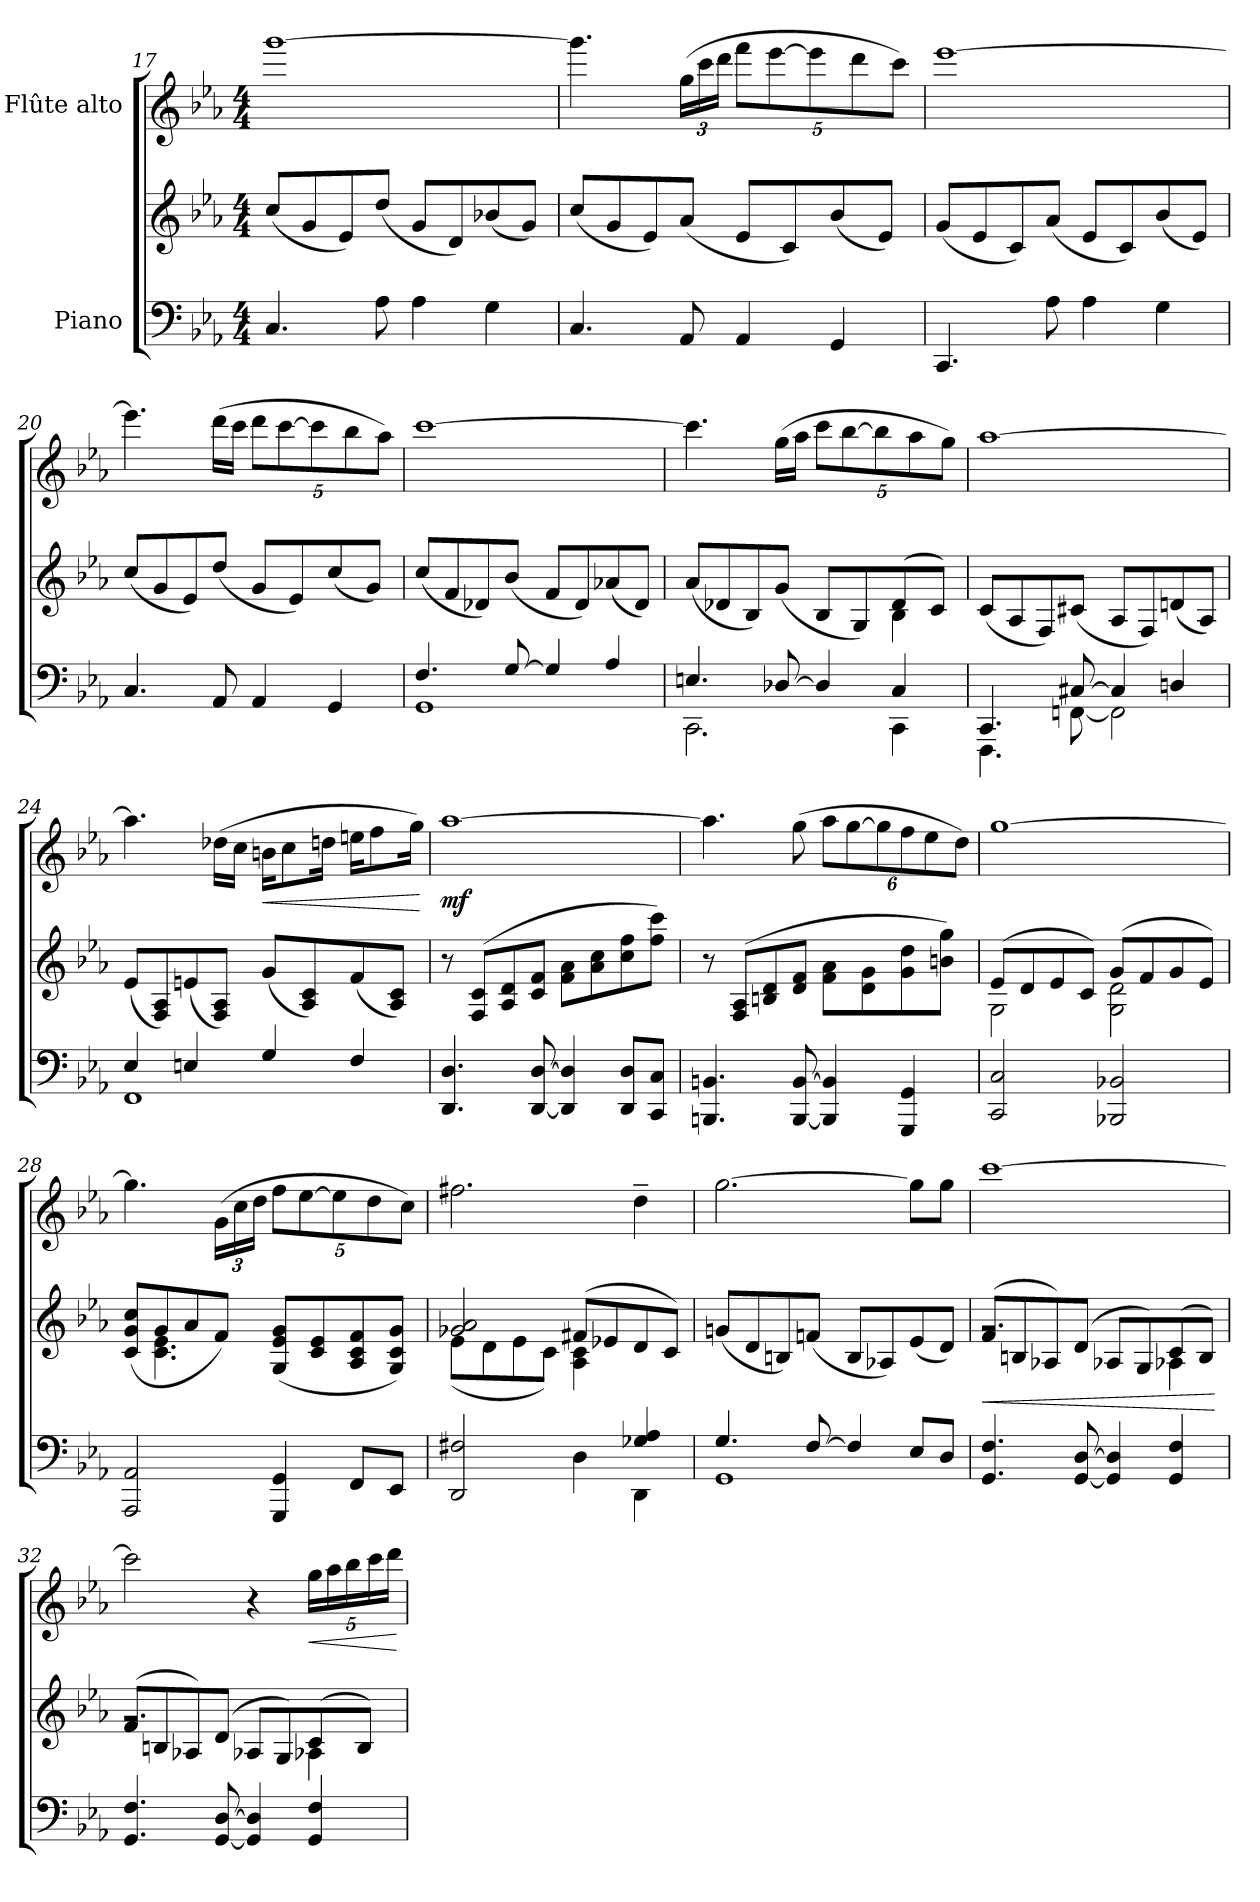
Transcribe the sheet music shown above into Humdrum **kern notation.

**kern	**kern	**dynam	**kern	**dynam
*part2	*part2	*part2	*part1	*part1
*staff3	*staff2	*staff2/3	*staff1	*staff1
*I"Piano	*	*	*I"Flûte alto	*
*clefF4	*clefG2	*	*clefG2	*
*k[b-e-a-]	*k[b-e-a-]	*	*k[b-e-a-]	*
*M4/4	*M4/4	*	*M4/4	*
=17	=17	=17	=17	=17
!	!	!	!	!LO:DY:b
4.C/	(8cc/L	.	[1ggg	other-dynamics
.	8g/	.	.	.
.	8e-/)	.	.	.
8A-\	(8dd/J	.	.	.
4A-\	8g/L	.	.	.
.	8d/)	.	.	.
4G\	(8b-X/	.	.	.
.	8g/J)	.	.	.
!!LO:LB:g=z
=18	=18	=18	=18	=18
4.C/	(8cc/L	.	4.ggg\]	.
.	8g/	.	.	.
.	8e-/)	.	.	.
*	*	*	*Xbrackettup	*
8AA-/	(8a-/J	.	(24gg\LL	.
.	.	.	24ccc\	.
.	.	.	24ddd\JJ	.
4AA-/	8e-/L	.	10fff\L	.
.	.	.	[10eee-\	.
.	8c/)	.	.	.
.	.	.	10eee-\]	.
4GG/	(8b-/	.	.	.
.	.	.	10ddd\	.
.	8e-/J)	.	.	.
.	.	.	10ccc\J)	.
=19	=19	=19	=19	=19
4.CC/	(8g/L	.	[1eee-	.
.	8e-/	.	.	.
.	8c/)	.	.	.
8A-\	(8a-/J	.	.	.
4A-\	8e-/L	.	.	.
.	8c/)	.	.	.
4G\	(8b-/	.	.	.
.	8e-/J)	.	.	.
=20	=20	=20	=20	=20
4.C/	(8cc/L	.	4.eee-\]	.
.	8g/	.	.	.
.	8e-/)	.	.	.
8AA-/	(8dd/J	.	(16ddd\LL	.
.	.	.	16ccc\JJ	.
4AA-/	8g/L	.	10ddd\L	.
.	.	.	[10ccc\	.
.	8e-/)	.	.	.
.	.	.	10ccc\]	.
4GG/	(8cc/	.	.	.
.	.	.	10bb-\	.
.	8g/J)	.	.	.
.	.	.	10aa-\J)	.
!!LO:LB:g=z
=21	=21	=21	=21	=21
*^	*	*	*	*
4.F/	1GG	(8cc/L	.	[1ccc	.
.	.	8f/	.	.	.
.	.	8d-X/)	.	.	.
[8G/	.	(8b-/J	.	.	.
4G/]	.	8f/L	.	.	.
.	.	8d-/)	.	.	.
4A-/	.	(8a-X/	.	.	.
.	.	8d-/J)	.	.	.
=22	=22	=22	=22	=22	=22
*	*	*^	*	*	*
4.En/	2.CC\	(8a-/L	2.ryy	.	4.ccc\]	.
.	.	8d-X/	.	.	.	.
.	.	8B-/)	.	.	.	.
[8D-X/	.	(8g/J	.	.	(16gg\LL	.
.	.	.	.	.	16aa-\JJ	.
4D-/]	.	8B-/L	.	.	10ccc\L	.
.	.	.	.	.	[10bb-\	.
.	.	8G/)	.	.	.	.
.	.	.	.	.	10bb-\]	.
4C/	4CC\	(8d-/	4B-\	.	.	.
.	.	.	.	.	10aa-\	.
.	.	8c/J)	.	.	.	.
.	.	.	.	.	10gg\J)	.
*	*	*v	*v	*	*	*
=23	=23	=23	=23	=23	=23
4.CC/	4.FFF\	(8c/L	.	[1aa-	.
.	.	8A-/	.	.	.
.	.	8F/)	.	.	.
[8C#X/	[8FFn\	(8c#X/J	.	.	.
4C#/]	2FF\]	8A-/L	.	.	.
.	.	8F/)	.	.	.
4Dn/	.	(8dn/	.	.	.
.	.	8A-/J)	.	.	.
=24	=24	=24	=24	=24	=24
4E-/	1FF	(8e-/L	.	4.aa-\]	.
.	.	8F/ 8A-/)	.	.	.
4En/	.	(8en/	.	.	.
.	.	8F/ 8A-/J)	.	(16dd-X\LL	.
.	.	.	.	16cc\JJ	.
!	!	!	!	!	!LO:HP:b
4G/	.	(8g/L	.	16bn\KL	<
.	.	.	.	8cc\	.
.	.	8A-/ 8c/)	.	.	.
.	.	.	.	16ddn\Jk	.
4F/	.	(8f/	.	16een\KL	.
.	.	.	.	8ff\	.
.	.	8A-/ 8c/J)	.	.	.
.	.	.	.	16gg\Jk)	.
*v	*v	*	*	*	*
.	.	.	.	[
!!LO:PB:g=z
=25	=25	=25	=25	=25
!	!	!	!	!LO:DY:b
4.DD/ 4.D/	8r	.	[1aa-	mf
.	(8F/ 8c/L	.	.	.
.	8A-/ 8d/	.	.	.
[8DD/ [8D/	8c/ 8f/J	.	.	.
4DD/] 4D/]	8f\ 8a-\L	.	.	.
.	8a-\ 8cc\	.	.	.
8DD/ 8D/L	8cc\ 8ff\	.	.	.
8CC/ 8C/J	8ff\ 8ccc\J)	.	.	.
=26	=26	=26	=26	=26
4.BBBn/ 4.BBn/	8r	.	4.aa-\]	.
.	(8F/ 8A-/L	.	.	.
.	8Bn/ 8d/	.	.	.
[8BBB/ [8BB/	8d/ 8f/J	.	(8gg\	.
4BBB/] 4BB/]	8f\ 8a-\L	.	12aa-\L	.
.	.	.	[12gg\	.
.	8d\ 8g\	.	.	.
.	.	.	12gg\]	.
4GGG/ 4GG/	8g\ 8dd\	.	12ff\	.
.	.	.	12ee-\	.
.	8bn\ 8gg\J)	.	.	.
.	.	.	12dd\J)	.
!!LO:LB:g=z
=27	=27	=27	=27	=27
*	*^	*	*	*
2CC/ 2C/	(8e-/L	2G\	.	[1gg	.
.	8d/	.	.	.	.
.	8e-/	.	.	.	.
.	8c/J)	.	.	.	.
2BBB-X/ 2BB-X/	(8g/L	2G\ 2d\	.	.	.
.	8f/	.	.	.	.
.	8g/	.	.	.	.
.	8e-/J)	.	.	.	.
=28	=28	=28	=28	=28	=28
2AAA-/ 2AA-/	(8c/ 8g/ 8cc/L	8ryy	.	4.gg\]	.
.	8g/	4.c\ 4.e-\	.	.	.
.	8a-/	.	.	.	.
.	8f/J)	.	.	(24g\LL	.
.	.	.	.	24cc\	.
.	.	.	.	24dd\JJ	.
4GGG/ 4GG/	(8G/ 8e-/ 8g/L	2ryy	.	10ff\L	.
.	.	.	.	[10ee-\	.
.	8c/ 8e-/	.	.	.	.
.	.	.	.	10ee-\]	.
8FF/L	8A-/ 8c/ 8f/	.	.	.	.
.	.	.	.	10dd\	.
8EE-/J	8G/ 8c/ 8g/J)	.	.	.	.
.	.	.	.	10cc\J)	.
=29	=29	=29	=29	=29	=29
*^	*	*	*	*	*
2DD/ 2F#X/	2.ryy	2g-X/ 2a-/	(8e-\L	.	2.ff#X\	.
.	.	.	8d\	.	.	.
.	.	.	8e-\	.	.	.
.	.	.	8c\J)	.	.	.
4D\	.	(8f#X/L	4A-\ 4c\	.	.	.
.	.	8e-X/	.	.	.	.
4G-X/ 4A-/	4DD\	8d/	4ryy	.	4dd~\	.
.	.	8c/J)	.	.	.	.
*	*	*v	*v	*	*	*
!!LO:LB:g=z
=30	=30	=30	=30	=30	=30
4.G/	1GG	(8gn/L	.	[2.gg\	.
.	.	8d/	.	.	.
.	.	8Bn/)	.	.	.
[8F/	.	(8fn/J	.	.	.
4F/]	.	8B/L	.	.	.
.	.	8A-X/)	.	.	.
8E-/L	.	(8e-/	.	8gg\L]	.
8D/J	.	8d/J)	.	8gg\J	.
*v	*v	*	*	*	*
=31	=31	=31	=31	=31
!	!	!LO:HP:b	!	!
*	*^	*	*	*
4.GG/ 4.F/	(8f/L	2.rg	<	[1ccc	.
.	8Bn/	.	.	.	.
.	8A-X/)	.	.	.	.
[8GG/ [8D/	(8d/J	.	.	.	.
4GG/] 4D/]	8A-X/L	.	.	.	.
.	8G/)	.	.	.	.
4GG/ 4F/	(8c/	4A-X\	.	.	.
.	8B/J)	.	.	.	.
*	*v	*v	*	*	*
.	.	[	.	.
=32	=32	=32	=32	=32
*	*^	*	*	*
4.GG/ 4.F/	(8f/L	2.rg	.	2ccc\]	.
.	8Bn/	.	.	.	.
.	8A-X/)	.	.	.	.
[8GG/ [8D/	(8d/J	.	.	.	.
4GG/] 4D/]	8A-X/L	.	.	4r	.
.	8G/)	.	.	.	.
!	!	!	!	!	!LO:HP:b
4GG/ 4F/	(8c/	4A-X\	.	20gg\LL	<
.	.	.	.	20aa-\	.
.	.	.	.	20bb-\	.
.	8B/J)	.	.	.	.
.	.	.	.	20ccc\	.
.	.	.	.	20ddd\JJ	.
*	*v	*v	*	*	*
.	.	.	.	[
=	=	=	=	=
*-	*-	*-	*-	*-
